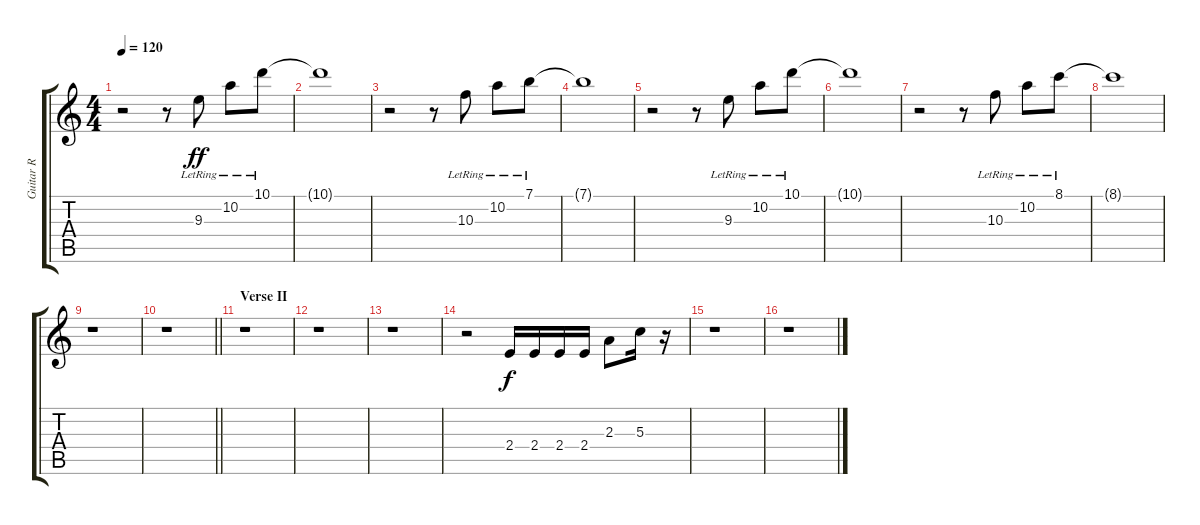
\track ("Guitar R" "Guitar R") {instrument electricguitarmuted}
\staff {score tabs}
\tuning (E4 B3 G3 D3 A2 E2) {hide}
\ts (4 4)
\tempo 120
\clef g2
\ks c
r.2{dy ff} r.8 9.3{lr}.8 10.2{lr}.8 10.1{lr}.8 |
10.1{t}.1 |
r.2 r.8 10.3{lr}.8 10.2{lr}.8 7.1{lr}.8 |
7.1{t}.1 |
r.2 r.8 9.3{lr}.8 10.2{lr}.8 10.1{lr}.8 |
10.1{t}.1 |
r.2 r.8 10.3{lr}.8 10.2{lr}.8 8.1{lr}.8 |
8.1{t}.1 |
r.1 |
\barLineRight lightlight
r.1 |
\section ("" "Verse II")
r.1 |
r.1 |
r.1 |
r.2{instrument electricguitarmuted} 2.4.16{dy f} 2.4.16 2.4.16 2.4.16 2.3.8 5.3.16 r.16 |
r.1 |
r.1
